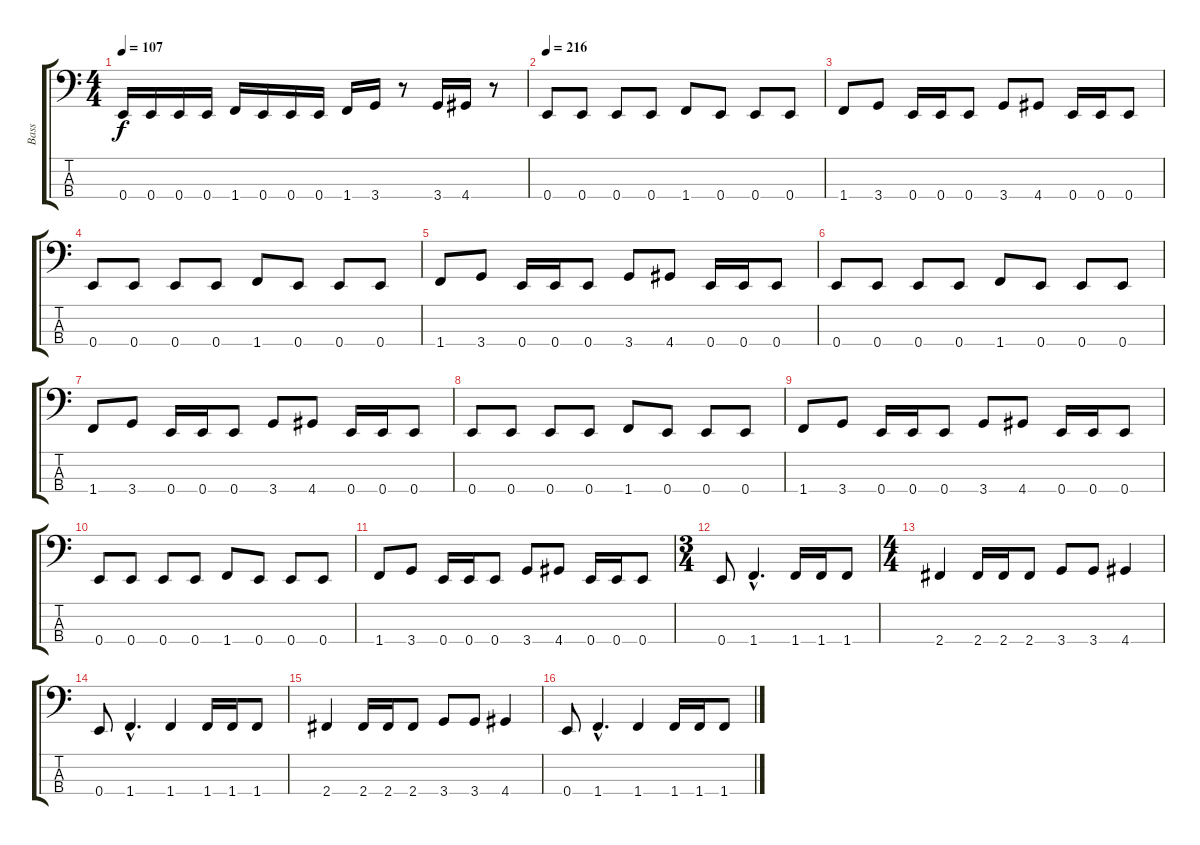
\track ("Bass" "Bass") {instrument electricbasspick}
\staff {score tabs}
\tuning (G2 D2 A1 E1) {hide}
\ts (4 4)
\tempo 107
\clef f4
\ks c
0.4.16{dy f} 0.4.16 0.4.16 0.4.16 1.4.16 0.4.16 0.4.16 0.4.16 1.4.16 3.4.16 r.8 3.4.16 4.4.16 r.8 |
\tempo 216
0.4.8 0.4.8 0.4.8 0.4.8 1.4.8 0.4.8 0.4.8 0.4.8 |
1.4.8 3.4.8 0.4.16 0.4.16 0.4.8 3.4.8 4.4.8 0.4.16 0.4.16 0.4.8 |
0.4.8 0.4.8 0.4.8 0.4.8 1.4.8 0.4.8 0.4.8 0.4.8 |
1.4.8 3.4.8 0.4.16 0.4.16 0.4.8 3.4.8 4.4.8 0.4.16 0.4.16 0.4.8 |
0.4.8 0.4.8 0.4.8 0.4.8 1.4.8 0.4.8 0.4.8 0.4.8 |
1.4.8 3.4.8 0.4.16 0.4.16 0.4.8 3.4.8 4.4.8 0.4.16 0.4.16 0.4.8 |
0.4.8 0.4.8 0.4.8 0.4.8 1.4.8 0.4.8 0.4.8 0.4.8 |
1.4.8 3.4.8 0.4.16 0.4.16 0.4.8 3.4.8 4.4.8 0.4.16 0.4.16 0.4.8 |
0.4.8 0.4.8 0.4.8 0.4.8 1.4.8 0.4.8 0.4.8 0.4.8 |
1.4.8 3.4.8 0.4.16 0.4.16 0.4.8 3.4.8 4.4.8 0.4.16 0.4.16 0.4.8 |
\ts (3 4)
0.4.8 1.4{hac}.4{d} 1.4.16 1.4.16 1.4.8 |
\ts (4 4)
2.4.4 2.4.16 2.4.16 2.4.8 3.4.8 3.4.8 4.4.4 |
0.4.8 1.4{hac}.4{d} 1.4.4 1.4.16 1.4.16 1.4.8 |
2.4.4 2.4.16 2.4.16 2.4.8 3.4.8 3.4.8 4.4.4 |
0.4.8 1.4{hac}.4{d} 1.4.4 1.4.16 1.4.16 1.4.8
